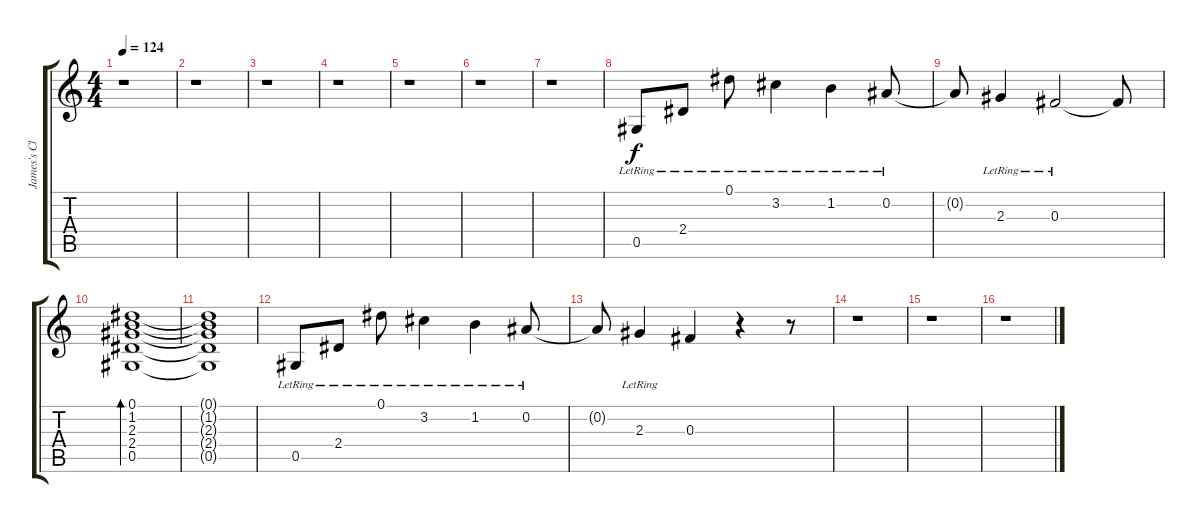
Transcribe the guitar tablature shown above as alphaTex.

\track ("James's Clean" "James's Cl") {instrument electricguitarclean}
\staff {score tabs}
\tuning (Eb4 Bb3 Gb3 Db3 Ab2 Eb2) {hide}
\ts (4 4)
\tempo 124
\clef g2
\ks c
r.1{dy f instrument electricguitarclean} |
r.1 |
r.1 |
r.1 |
r.1 |
r.1 |
r.1 |
0.5{lr}.8 2.4{lr}.8 0.1{lr}.8 3.2{lr}.4 1.2{lr}.4 0.2{lr}.8 |
0.2{t}.8 2.3{lr}.4 0.3{lr}.2 0.3{t}.8 |
(0.1 1.2 2.3 2.4 0.5).1{bd 240} |
(0.1{t} 1.2{t} 2.3{t} 2.4{t} 0.5{t}).1 |
0.5{lr}.8 2.4{lr}.8 0.1{lr}.8 3.2{lr}.4 1.2{lr}.4 0.2{lr}.8 |
0.2{t}.8 2.3{lr}.4 0.3.4 r.4 r.8 |
r.1 |
r.1 |
r.1
